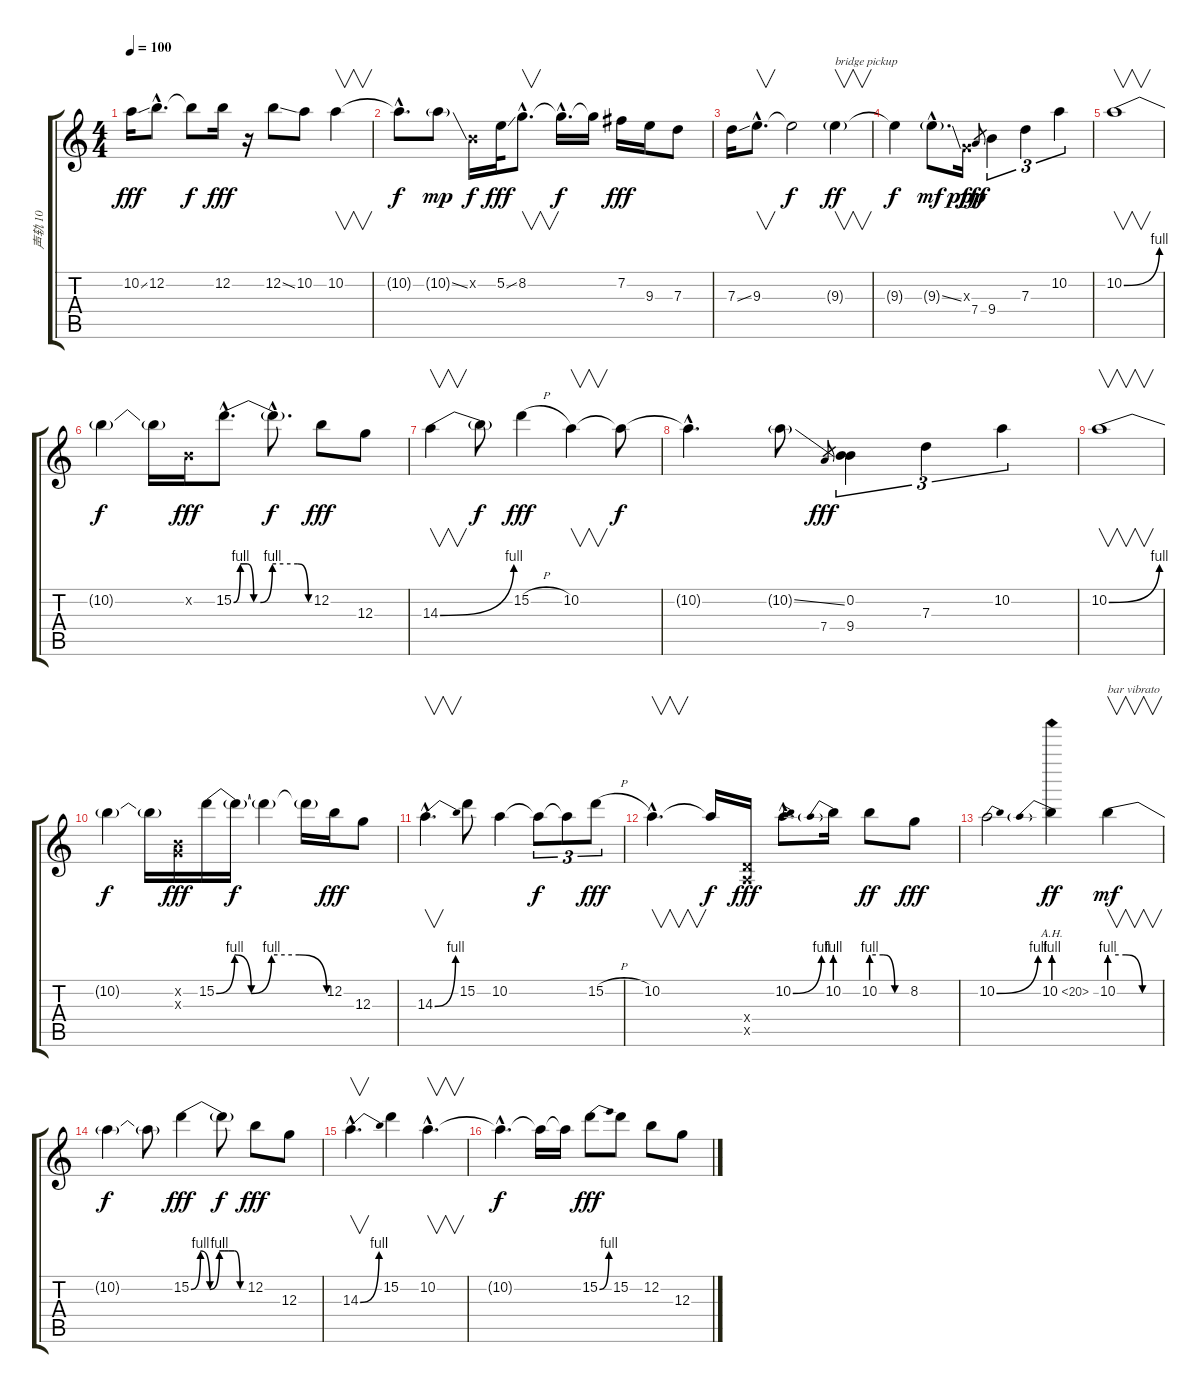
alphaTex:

\track ("声轨 10" "声轨 10") {instrument distortionguitar}
\staff {score tabs}
\tuning (E4 B3 G3 D3 A2 E2) {hide}
\ts (4 4)
\tempo 100
\clef g2
\ks c
10.2{ss}.16{dy fff} 12.2{hac}.8{d} 12.2{t}.8{dy f} 12.2.16{dy fff} r.16 12.2{ss}.8 10.2.8 10.2.4{v} |
10.2{hac t}.8{d dy f} 10.2{ss g}.8{dy mp} 0.2{x}.16{dy f} 5.2{ss}.32{dy fff} 8.2{hac}.8{v d} 8.2{hac t}.16{d dy f} 8.2{t}.16 7.2.16{dy fff} 9.3.16 7.3.8 |
7.3{ss}.16 9.3{hac}.8{v d volume 11} 9.3{t}.2{dy f} 9.3{g}.4{v txt "bridge pickup" dy ff volume 16} |
9.3{t}.4{dy f} 9.3{ss g hac}.8{d dy mf} 0.3{x}.16{dy ppp} 7.4.8{gr dy fff} 9.4.4{tu (3 2)} 7.3.4{tu (3 2)} 10.2.4{tu (3 2)} |
10.2{be (bend 0 0 60 4)}.1{v} |
10.2{t}.4{dy f} 10.2{t}.16 0.2{x}.16{dy fff} 15.2{be (custom 0 0 5 4 10 4 15 0 20 0 29 4 48 4 56 0 60 0) hac}.8{d} 15.2{hac t}.8{d dy f} 12.2.8{dy fff} 12.3.8 |
14.3{be (bend 0 0 60 4)}.4{v} 14.3{t}.8{dy f} 15.2{h}.4{dy fff} 10.2.4{v} 10.2{t}.8{dy f} |
10.2{hac t}.4{d} 10.2{ss g}.8 7.4.8{gr dy fff} (0.2 9.4).4{tu (3 2)} 7.3.4{tu (3 2)} 10.2.4{tu (3 2)} |
10.2{be (bend 0 0 60 4)}.1{v} |
10.2{t}.4{dy f} 10.2{t}.16 (0.2{x} 0.3{x}).16{dy fff} 15.2{be (custom 0 0 10 4 19 0 30 4 45 4 60 0)}.16 15.2{t}.16{dy f} 15.2{t}.4 15.2{t}.16 12.2.16{dy fff} 12.3.8 |
14.3{be (bend 0 0 60 4) hac}.4{v d} 15.2.8 10.2.4{volume 0} 10.2{t}.8{tu (3 2) dy f} 10.2{t}.8{tu (3 2)} 15.2{h}.8{tu (3 2) dy fff volume 16} |
10.2{hac}.4{v d} 10.2{t}.16{dy f} (0.4{x} 0.5{x}).16{dy fff} 10.2{be (bend 0 0 60 4) hac}.8{d} 10.2{be (prebend 0 4 60 4)}.16 10.2{be (custom 0 4 20 4 40 0 60 0)}.8{dy ff} 8.2.8{dy fff} |
10.2{be (bend 0 0 60 4)}.2 10.2{be (prebend 0 4 60 4) ah 10}.4{dy ff} 10.2{be (custom 0 4 20 4 40 0 60 0)}.4{v txt "bar vibrato" dy mf} |
10.2{t}.4{dy f} 10.2{t}.8 15.2{be (custom 0 0 10 4 20 0 30 4 35 4 40 4 46 4 52 0 60 0)}.4{dy fff} 15.2{t}.8{dy f} 12.2.8{dy fff} 12.3.8 |
14.3{be (bend 0 0 60 4) hac}.4{v d} 15.2.4 10.2{hac}.4{v d} |
10.2{hac t}.4{d dy f} 10.2{t}.16 10.2{t}.16 15.2{be (bend 0 0 60 4)}.8{dy fff} 15.2.8 12.2.8 12.3.8
